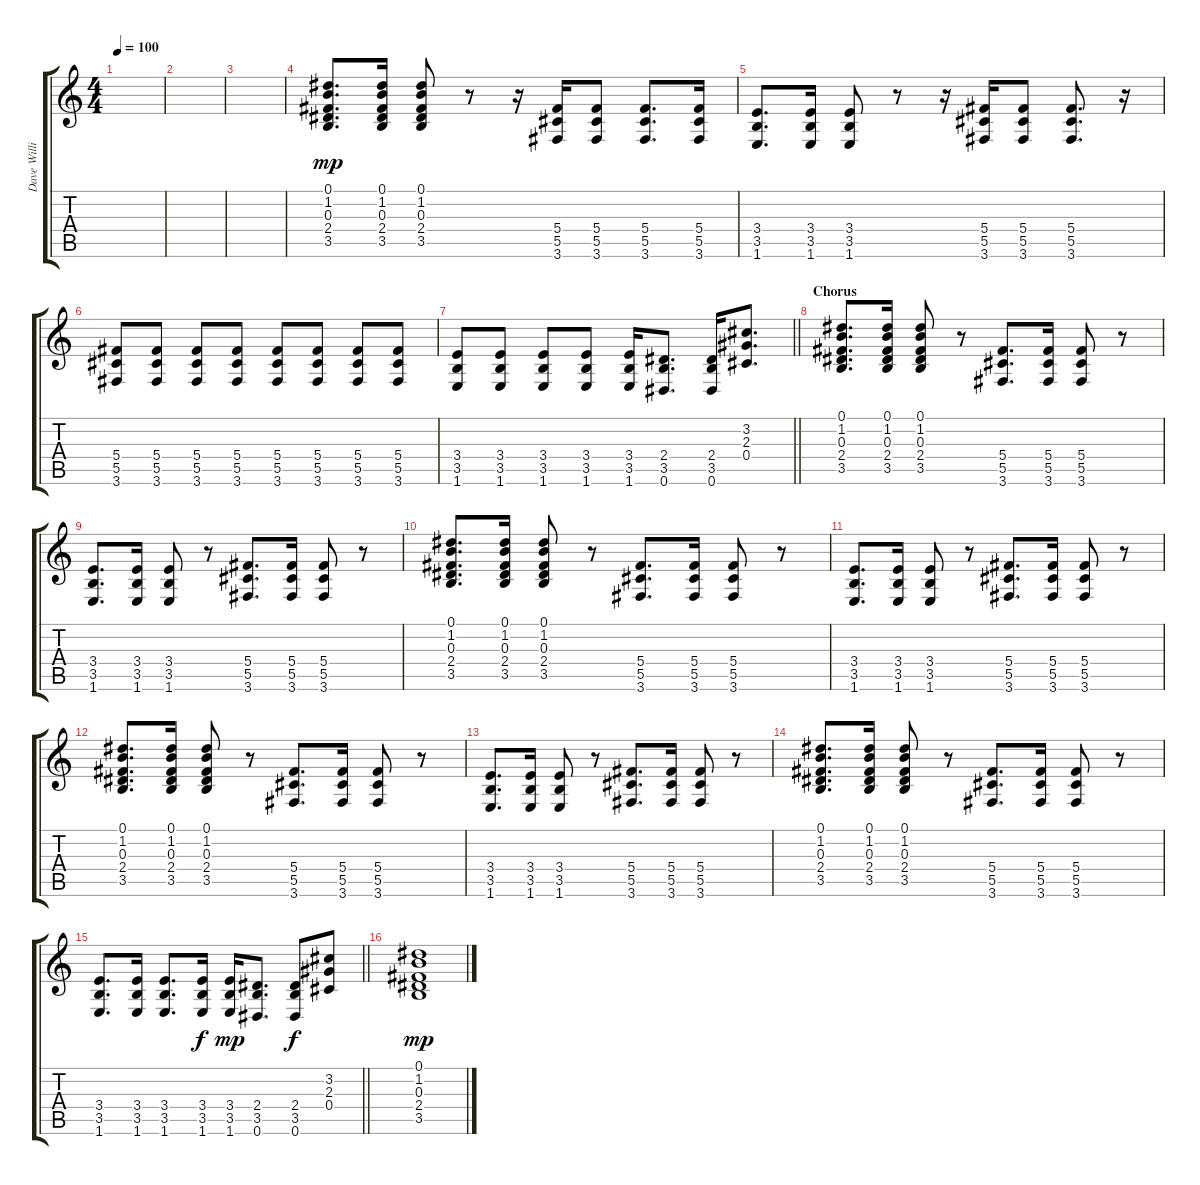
\track ("Dave Williams" "Dave Willi") {instrument distortionguitar}
\staff {score tabs}
\tuning (Eb4 Bb3 Gb3 Db3 Ab2 Eb2) {hide}
\ts (4 4)
\tempo 100
\clef g2
\ks c
|
|
|
(0.1 1.2 0.3 2.4 3.5).8{d dy mp} (0.1 1.2 0.3 2.4 3.5).16 (0.1 1.2 0.3 2.4 3.5).8 r.8 r.16 (5.4 5.5 3.6).16 (5.4 5.5 3.6).8 (5.4 5.5 3.6).8{d} (5.4 5.5 3.6).16 |
(3.4 3.5 1.6).8{d} (3.4 3.5 1.6).16 (3.4 3.5 1.6).8 r.8 r.16 (5.4 5.5 3.6).16 (5.4 5.5 3.6).8 (5.4 5.5 3.6).8{d} r.16 |
(5.4 5.5 3.6).8 (5.4 5.5 3.6).8 (5.4 5.5 3.6).8 (5.4 5.5 3.6).8 (5.4 5.5 3.6).8 (5.4 5.5 3.6).8 (5.4 5.5 3.6).8 (5.4 5.5 3.6).8 |
\barLineRight lightlight
(3.4 3.5 1.6).8 (3.4 3.5 1.6).8 (3.4 3.5 1.6).8 (3.4 3.5 1.6).8 (3.4 3.5 1.6).16 (2.4 3.5 0.6).8{d} (2.4 3.5 0.6).16 (3.2 2.3 0.4).8{d} |
\section ("" "Chorus")
(0.1 1.2 0.3 2.4 3.5).8{d} (0.1 1.2 0.3 2.4 3.5).16 (0.1 1.2 0.3 2.4 3.5).8 r.8 (5.4 5.5 3.6).8{d} (5.4 5.5 3.6).16 (5.4 5.5 3.6).8 r.8 |
(3.4 3.5 1.6).8{d} (3.4 3.5 1.6).16 (3.4 3.5 1.6).8 r.8 (5.4 5.5 3.6).8{d} (5.4 5.5 3.6).16 (5.4 5.5 3.6).8 r.8 |
(0.1 1.2 0.3 2.4 3.5).8{d} (0.1 1.2 0.3 2.4 3.5).16 (0.1 1.2 0.3 2.4 3.5).8 r.8 (5.4 5.5 3.6).8{d} (5.4 5.5 3.6).16 (5.4 5.5 3.6).8 r.8 |
(3.4 3.5 1.6).8{d} (3.4 3.5 1.6).16 (3.4 3.5 1.6).8 r.8 (5.4 5.5 3.6).8{d} (5.4 5.5 3.6).16 (5.4 5.5 3.6).8 r.8 |
(0.1 1.2 0.3 2.4 3.5).8{d} (0.1 1.2 0.3 2.4 3.5).16 (0.1 1.2 0.3 2.4 3.5).8 r.8 (5.4 5.5 3.6).8{d} (5.4 5.5 3.6).16 (5.4 5.5 3.6).8 r.8 |
(3.4 3.5 1.6).8{d} (3.4 3.5 1.6).16 (3.4 3.5 1.6).8 r.8 (5.4 5.5 3.6).8{d} (5.4 5.5 3.6).16 (5.4 5.5 3.6).8 r.8 |
(0.1 1.2 0.3 2.4 3.5).8{d} (0.1 1.2 0.3 2.4 3.5).16 (0.1 1.2 0.3 2.4 3.5).8 r.8 (5.4 5.5 3.6).8{d} (5.4 5.5 3.6).16 (5.4 5.5 3.6).8 r.8 |
\barLineRight lightlight
(3.4 3.5 1.6).8{d} (3.4 3.5 1.6).16 (3.4 3.5 1.6).8{d} (3.4 3.5 1.6).16{dy f} (3.4 3.5 1.6).16{dy mp} (2.4 3.5 0.6).8{d} (2.4 3.5 0.6).8{dy f} (3.2 2.3 0.4).8 |
(0.1 1.2 0.3 2.4 3.5).1{dy mp}
